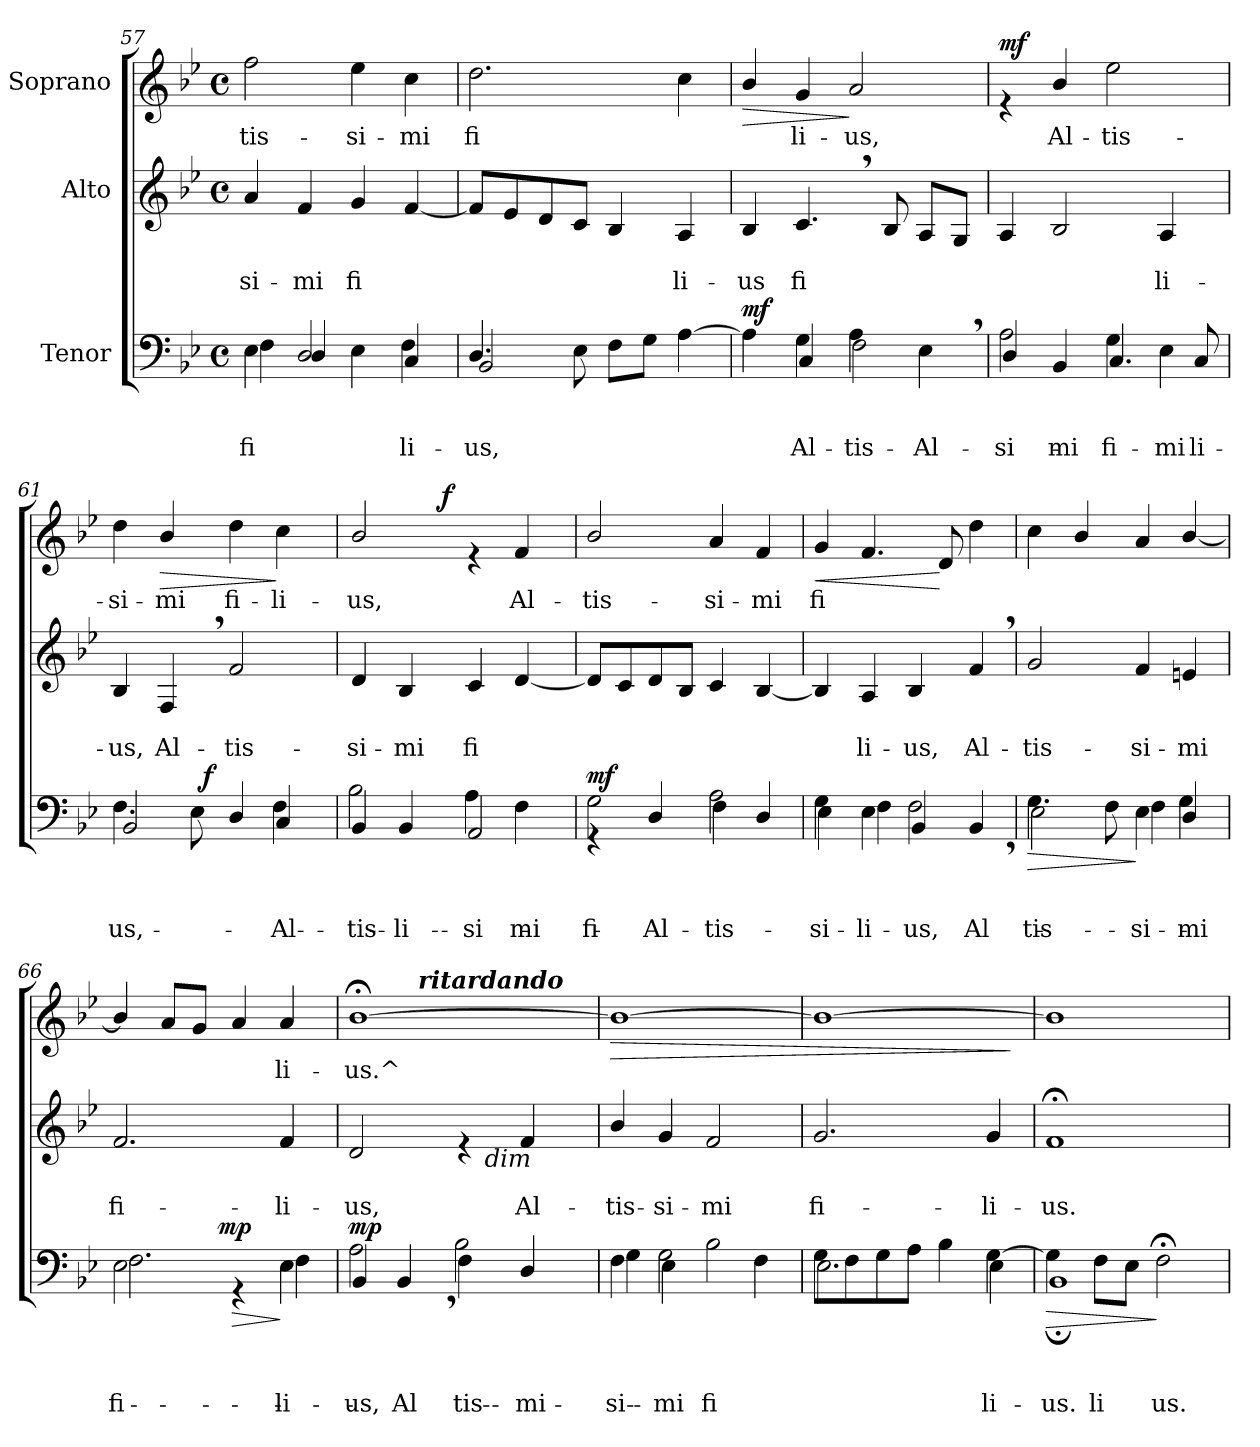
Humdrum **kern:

**kern	**text	**text	**text	**dynam	**kern	**text	**text	**kern	**text	**dynam
*part3	*part3	*part3	*part3	*part3	*part2	*part2	*part2	*part1	*part1	*part1
*staff3	*staff3	*staff3	*staff3	*staff3	*staff2	*staff2	*staff2	*staff1	*staff1	*staff1
*I"Tenor	*	*	*	*	*I"Alto	*	*	*I"Soprano	*	*
*clefF4	*	*	*	*	*clefG2	*	*	*clefG2	*	*
*k[b-e-]	*	*	*	*	*k[b-e-]	*	*	*k[b-e-]	*	*
*B-:	*	*	*	*	*B-:	*	*	*B-:	*	*
*M4/4	*	*	*	*	*M4/4	*	*	*M4/4	*	*
*met(c)	*	*	*	*	*met(c)	*	*	*met(c)	*	*
=57	=57	=57	=57	=57	=57	=57	=57	=57	=57	=57
!	!	!	!LO:LY:b	!	!	!	!LO:LY:b	!	!LO:LY:b	!
*^	*	*	*	*	*	*	*	*	*	*
4E-\	4F\	.	.	fi	.	4a/	.	si-	2ff\	-tis-	.
!	!	!	!	!	!	!	!	!LO:LY:b	!	!	!
2D/	4D/	.	.	.	.	4f/	.	-mi	.	.	.
!	!	!	!	!	!	!	!	!LO:LY:b	!	!LO:LY:b	!
.	4E-\	.	.	.	.	4g/	.	fi	4ee-\	-si-	.
!	!	!	!	!LO:LY:b	!	!	!	!	!	!LO:LY:b	!
4C/	4F\	.	.	li-	.	[<4f/	.	.	4cc\	-mi	.
=58	=58	=58	=58	=58	=58	=58	=58	=58	=58	=58	=58
!	!	!	!	!LO:LY:b	!	!	!	!	!	!LO:LY:b	!
4.D/	2BB-/	.	.	-us,	.	8f/L]	.	.	2.dd\	fi	.
.	.	.	.	.	.	8e-/	.	.	.	.	.
.	.	.	.	.	.	8d/	.	.	.	.	.
8E-\	.	.	.	.	.	8c/J	.	.	.	.	.
8F\L	2ryy	.	.	.	.	4B-/	.	.	.	.	.
8G\J	.	.	.	.	.	.	.	.	.	.	.
!	!	!	!	!	!	!	!	!LO:LY:b	!	!	!
[>4A\	.	.	.	.	.	4A/	.	li-	4cc\	.	.
!!LO:LB:g=z
=59	=59	=59	=59	=59	=59	=59	=59	=59	=59	=59	=59
!	!	!	!	!	!LO:DY:a	!	!	!LO:LY:b	!	!	!LO:HP:b
4A\]	4ryy	.	.	.	mf	4B-/	.	-us	4b-/	.	>
!	!	!	!	!LO:LY:b	!	!	!	!	!	!	!
!	!	!	!	!LO:LY:b	!	!	!	!LO:LY:b	!	!LO:LY:b	!
4G\	4C/	.	.	-Al-	.	4.c,</	.	fi	4g/	li-	.
!	!	!	!	!LO:LY:b	!	!	!	!	!	!	!
!	!	!	!	!LO:LY:b	!	!	!	!	!	!LO:LY:b	!
4A\	2F\	.	.	-tis-	.	.	.	.	2a/	-us,	]
.	.	.	.	.	.	8B-/	.	.	.	.	.
!	!	!	!	!LO:LY:b	!	!	!	!	!	!	!
4E-,<\	.	.	.	Al-	.	8A/L	.	.	.	.	.
.	.	.	.	.	.	8G/J	.	.	.	.	.
=60	=60	=60	=60	=60	=60	=60	=60	=60	=60	=60	=60
!	!	!	!	!LO:LY:b	!	!	!	!	!	!	!
!	!	!	!	!LO:LY:b	!	!	!	!	!	!	!LO:DY:a
2A\	4D/	.	.	si-	.	4A/	.	.	4re	.	mf
!	!	!	!	!LO:LY:b	!	!	!	!	!	!LO:LY:b	!
.	4BB-/	.	.	-mi	.	2B-/	.	.	4b-/	Al-	.
!	!	!	!	!LO:LY:b	!	!	!	!	!	!	!
!	!	!	!	!LO:LY:b	!	!	!	!	!	!LO:LY:b	!
4G\	4.C/	.	.	fi-	.	.	.	.	2ee-\	-tis-	.
!	!	!	!	!LO:LY:b	!	!	!	!LO:LY:b	!	!	!
4E-\	.	.	.	-mi	.	4A/	.	li-	.	.	.
!	!	!	!	!LO:LY:b	!	!	!	!	!	!	!
.	8C/	.	.	-li-	.	.	.	.	.	.	.
=61	=61	=61	=61	=61	=61	=61	=61	=61	=61	=61	=61
!	!	!	!	!LO:LY:b	!	!	!	!	!	!	!
!	!	!	!	!LO:LY:b	!	!	!	!LO:LY:b	!	!LO:LY:b	!
*	*^	*	*	*	*	*	*	*	*	*	*
4.F\	2BB-/	4ryy	.	.	us,	.	4B-/	.	-us,	4dd\	-si-	.
!	!	!	!	!	!	!	!	!	!LO:LY:b	!	!LO:LY:b	!LO:HP:b
.	.	8ryy	.	.	.	.	4F,</	.	Al-	4b-/	-mi	>
8E-\	.	32ryy	.	.	.	.	.	.	.	.	.	.
!	!	!	!	!	!	!LO:DY:a	!	!	!	!	!	!
.	.	2ryy	.	.	.	f	.	.	.	.	.	.
!	!	!	!	!	!	!	!	!	!LO:LY:b	!	!LO:LY:b	!
4D/	4ryy	.	.	.	.	.	2f/	.	-tis-	4dd\	fi-	.
!	!	!	!	!	!LO:LY:b	!	!	!	!	!	!LO:LY:b	!
4C/	4F\	.	.	.	Al-	.	.	.	.	4cc\	-li-	]
.	.	16.ryy	.	.	.	.	.	.	.	.	.	.
=62	=62	=62	=62	=62	=62	=62	=62	=62	=62	=62	=62	=62
!	!	!	!	!	!LO:LY:b	!	!	!	!LO:LY:b	!	!LO:LY:b	!
*	*v	*v	*	*	*	*	*	*	*	*^	*	*
4BB-/	2B-\	.	.	tis-	.	4d/	.	-si-	2b-/	4ryy	-us,	.
!	!	!	!	!LO:LY:b	!	!	!	!LO:LY:b	!	!	!	!
4BB-/	.	.	.	-li-	.	4B-/	.	-mi	.	8ryy	.	.
.	.	.	.	.	.	.	.	.	.	32ryy	.	.
!	!	!	!	!	!	!	!	!	!	!	!	!LO:DY:a
.	.	.	.	.	.	.	.	.	.	2ryy	.	f
!	!	!	!	!LO:LY:b	!	!	!	!	!	!	!	!
!	!	!	!	!LO:LY:b	!	!	!	!LO:LY:b	!	!	!	!
2AA/	4A\	.	.	-si-	.	4c/	.	fi	4re	.	.	.
!	!	!	!	!LO:LY:b	!	!	!	!	!	!	!LO:LY:b	!
.	4F\	.	.	-mi	.	[<4d/	.	.	4f/	.	Al-	.
.	.	.	.	.	.	.	.	.	.	16.ryy	.	.
!!LO:LB:g=z
=63	=63	=63	=63	=63	=63	=63	=63	=63	=63	=63	=63	=63
!	!	!	!	!LO:LY:b	!LO:DY:a	!	!	!	!	!	!LO:LY:b	!
*	*	*	*	*	*	*	*	*	*v	*v	*	*
4rGG	2G\	.	.	-fi	mf	8d/L]	.	.	2b-/	-tis-	.
.	.	.	.	.	.	8c/	.	.	.	.	.
!	!	!	!	!LO:LY:b	!	!	!	!	!	!	!
4D/	.	.	.	Al-	.	8d/	.	.	.	.	.
.	.	.	.	.	.	8B-/J	.	.	.	.	.
!	!	!	!	!LO:LY:b	!	!	!	!	!	!LO:LY:b	!
2A\	4F\	.	.	-tis-	.	4c/	.	.	4a/	-si-	.
!	!	!	!	!	!	!	!	!	!	!LO:LY:b	!
.	4D/	.	.	.	.	[<4B-/	.	.	4f/	-mi	.
=64	=64	=64	=64	=64	=64	=64	=64	=64	=64	=64	=64
!	!	!	!	!LO:LY:b	!	!	!	!	!	!LO:LY:b	!LO:HP:b
4G\	4E-\	.	.	si-	.	4B-/]	.	.	4g/	fi	<
!	!	!	!	!LO:LY:b	!	!	!	!	!	!	!
!	!	!	!	!LO:LY:b	!	!	!	!LO:LY:b	!	!	!
4E-\	4F\	.	.	-li-	.	4A/	.	li-	4.f/	.	.
!	!	!	!	!LO:LY:b	!	!	!	!	!	!	!
!	!	!	!	!LO:LY:b	!	!	!	!LO:LY:b	!	!	!
2F\	4BB-/	.	.	-us,	.	4B-/	.	-us,	.	.	.
.	.	.	.	.	.	.	.	.	8d/	.	[
!	!	!	!	!LO:LY:b	!	!	!	!LO:LY:b	!	!	!
.	4BB-,</	.	.	Al-	.	4f,</	.	Al-	4dd\	.	.
=65	=65	=65	=65	=65	=65	=65	=65	=65	=65	=65	=65
!	!	!	!	!LO:LY:b	!LO:HP:b	!	!	!LO:LY:b	!	!	!
4.G\	2E-\	.	.	-tis-	>	2g/	.	-tis-	4cc\	.	.
.	.	.	.	.	.	.	.	.	4b-/	.	.
8F\	.	.	.	.	.	.	.	.	.	.	.
!	!	!	!	!LO:LY:b	!	!	!	!LO:LY:b	!	!	!
4E-\	4F\	.	.	-si-	]	4f/	.	-si-	4a/	.	.
!	!	!	!	!LO:LY:b	!	!	!	!	!	!	!
!	!	!	!	!LO:LY:b	!	!	!	!LO:LY:b	!	!	!
4D/	4G\	.	.	-mi	.	4en/	.	-mi	[<4b-/	.	.
=66	=66	=66	=66	=66	=66	=66	=66	=66	=66	=66	=66
!	!	!	!	!LO:LY:b	!	!	!	!	!	!	!
!	!	!	!	!LO:LY:b	!	!	!	!LO:LY:b	!	!	!
*	*^	*	*	*	*	*	*	*	*	*	*
2E-\	2.F\	4...ryy	.	.	-fi-	.	2.f/	.	fi-	4b-/]	.	.
.	.	.	.	.	.	.	.	.	.	8a/L	.	.
.	.	.	.	.	.	.	.	.	.	8g/J	.	.
!	!	!	!	!	!	!LO:DY:a	!	!	!	!	!	!
.	.	2ryy	.	.	.	mp	.	.	.	.	.	.
!	!	!	!	!	!	!LO:HP:b	!	!	!	!	!	!
4rGG	.	.	.	.	.	>	.	.	.	4a/	.	.
!	!	!	!	!	!LO:LY:b	!	!	!	!	!	!	!
!	!	!	!	!	!LO:LY:b	!	!	!	!LO:LY:b	!	!LO:LY:b	!
4E-\	4F\	.	.	.	-li-	]	4f/	.	-li-	4a/	li-	.
.	.	32ryy	.	.	.	.	.	.	.	.	.	.
!!LO:PB:g=z
=67	=67	=67	=67	=67	=67	=67	=67	=67	=67	=67	=67	=67
!	!	!	!	!	!	!	!	!	!	!LO:TX:a:Bi:t=poco a poc	!	!
!	!	!	!	!	!LO:LY:b	!	!	!	!	!	!	!
!	!	!	!	!	!LO:LY:b	!LO:DY:a	!	!	!LO:LY:b	!	!LO:LY:b	!
*	*v	*v	*	*	*	*	*^	*	*	*^	*	*
2A\	4BB-/	.	.	us,	mp	2d/	2ryy	.	-us,	[>1b-;<	4ryy	-us.^	.
!	!	!	!	!LO:LY:b	!	!	!	!	!	!	!	!	!
.	4BB-,</	.	.	Al-	.	.	.	.	.	.	16ryy	.	.
!	!	!	!	!	!	!	!	!	!	!	!LO:TX:a:Bi:t=ritardando	!	!
.	.	.	.	.	.	.	.	.	.	.	2ryy	.	.
!	!	!	!	!LO:LY:b	!	!	!	!	!	!	!	!	!
!	!	!	!	!LO:LY:b	!	!	!	!	!	!	!	!	!
4F\	2B-\	.	.	-tis-	.	4re	16.ryy	.	.	.	.	.	.
!	!	!	!	!	!	!	!LO:TX:b:i:t=dim	!	!	!	!	!	!
.	.	.	.	.	.	.	4ryy	.	.	.	.	.	.
!	!	!	!	!LO:LY:b	!	!	!	!	!LO:LY:b	!	!	!	!
4D/	.	.	.	-mi	.	4f/	.	.	Al-	.	.	.	.
.	.	.	.	.	.	.	.	.	.	.	8.ryy	.	.
.	.	.	.	.	.	.	8ryy	.	.	.	.	.	.
.	.	.	.	.	.	.	32ryy	.	.	.	.	.	.
=68	=68	=68	=68	=68	=68	=68	=68	=68	=68	=68	=68	=68	=68
!	!	!	!	!LO:LY:b	!	!	!	!	!	!	!	!	!
!	!	!	!	!LO:LY:b	!	!	!	!	!LO:LY:b	!	!	!	!LO:HP:b
*	*	*	*	*	*	*v	*v	*	*	*	*	*	*
*	*	*	*	*	*	*	*	*	*v	*v	*	*
4F\	4G\	.	.	si-	.	4b-/	.	-tis-	1b-_	.	>
!	!	!	!	!LO:LY:b	!	!	!	!LO:LY:b	!	!	!
2G\	4E-\	.	.	-mi	.	4g/	.	-si-	.	.	.
!	!	!	!	!LO:LY:b	!	!	!	!LO:LY:b	!	!	!
.	2B-\	.	.	fi	.	2f/	.	-mi	.	.	.
4F\	.	.	.	.	.	.	.	.	.	.	.
=69	=69	=69	=69	=69	=69	=69	=69	=69	=69	=69	=69
!	!	!	!	!	!	!	!	!LO:LY:b	!	!	!
8G\L	2.E-\	.	.	.	.	2.g/	.	fi-	1b-_	.	.
8F\	.	.	.	.	.	.	.	.	.	.	.
8G\	.	.	.	.	.	.	.	.	.	.	.
8A\J	.	.	.	.	.	.	.	.	.	.	.
4B-\	.	.	.	.	.	.	.	.	.	.	.
!	!	!	!	!LO:LY:b	!	!	!	!LO:LY:b	!	!	!
[>4G\	4E-\	.	.	li-	.	4g/	.	-li-	.	.	.
*v	*v	*	*	*	*	*	*	*	*	*	*
.	.	.	.	.	.	.	.	.	.	]
=70	=70	=70	=70	=70	=70	=70	=70	=70	=70	=70
!	!	!	!LO:LY:b	!LO:HP:b	!	!	!LO:LY:b	!	!	!
*^	*	*	*	*	*	*	*	*	*	*
4G\]	1BB-;<	.	.	us.	>	1f;	.	-us.	1b-]	.	.
!	!	!	!	!LO:LY:b	!	!	!	!	!	!	!
8F\L	.	.	.	-li	.	.	.	.	.	.	.
8E-\J	.	.	.	.	.	.	.	.	.	.	.
!	!	!	!	!LO:LY:b	!	!	!	!	!	!	!
2F;\	.	.	.	us.	]	.	.	.	.	.	.
*v	*v	*	*	*	*	*	*	*	*	*	*
=	=	=	=	=	=	=	=	=	=	=
*-	*-	*-	*-	*-	*-	*-	*-	*-	*-	*-
